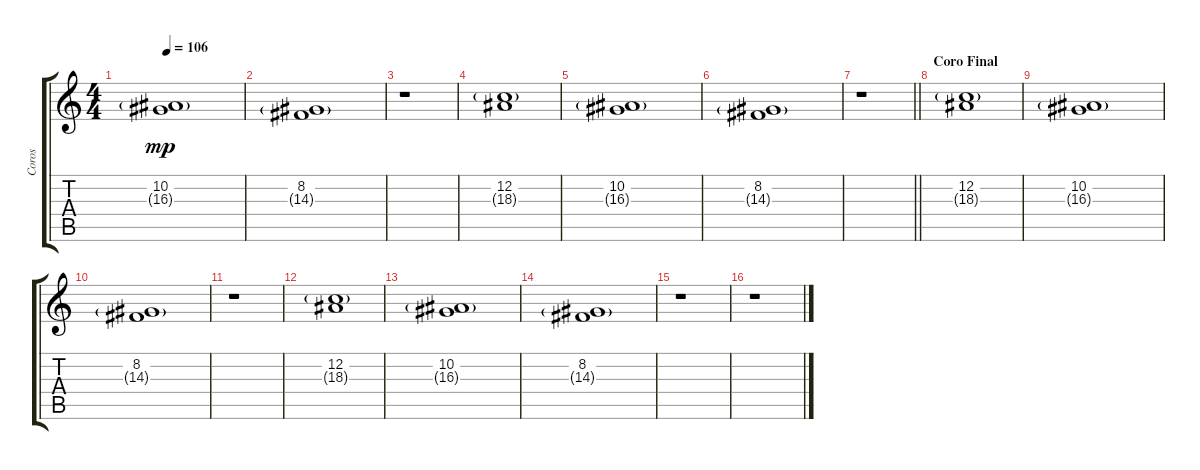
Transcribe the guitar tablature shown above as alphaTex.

\track ("Coros" "Coros") {instrument choiraahs}
\staff {score tabs}
\tuning (Eb4 Bb3 Gb3 Db3 Ab2 Eb2) {hide}
\ts (4 4)
\tempo 106
\clef g2
\ks c
(10.2 16.3{g}).1{dy mp} |
(8.2 14.3{g}).1 |
r.1 |
(12.2 18.3{g}).1 |
(10.2 16.3{g}).1 |
(8.2 14.3{g}).1 |
\barLineRight lightlight
r.1 |
\section ("" "Coro Final")
(12.2 18.3{g}).1 |
(10.2 16.3{g}).1 |
(8.2 14.3{g}).1 |
r.1 |
(12.2 18.3{g}).1 |
(10.2 16.3{g}).1 |
(8.2 14.3{g}).1 |
r.1 |
r.1
